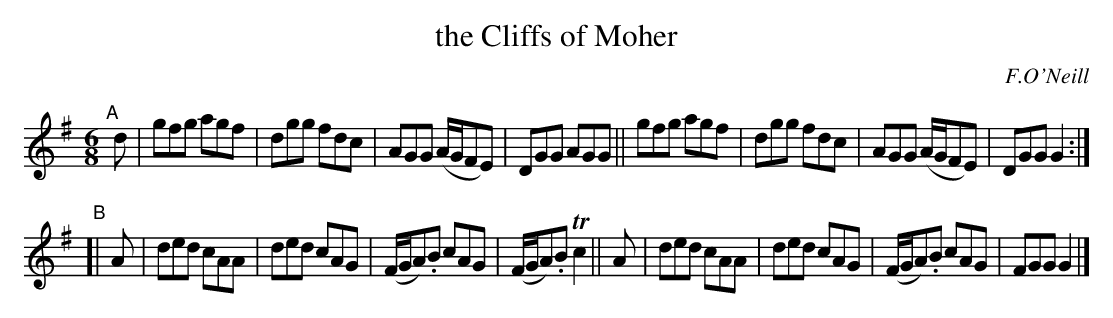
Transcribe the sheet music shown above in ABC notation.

X:1
T: the Cliffs of Moher
O: F.O'Neill
M: 6/8
L: 1/8
K: G
"^A"[|] d |\
gfg agf | dgg fdc | AGG (A/G/FE) | DGG AGG ||\
gfg agf | dgg fdc | AGG (A/G/FE) | DGG G2 :|
"^B"[| A |\
ded cAA | ded cAG | (F/G/A).B cAG | (F/G/A).B Tc2 || A |\
ded cAA | ded cAG | (F/G/A).B cAG | FGG G2 |]
